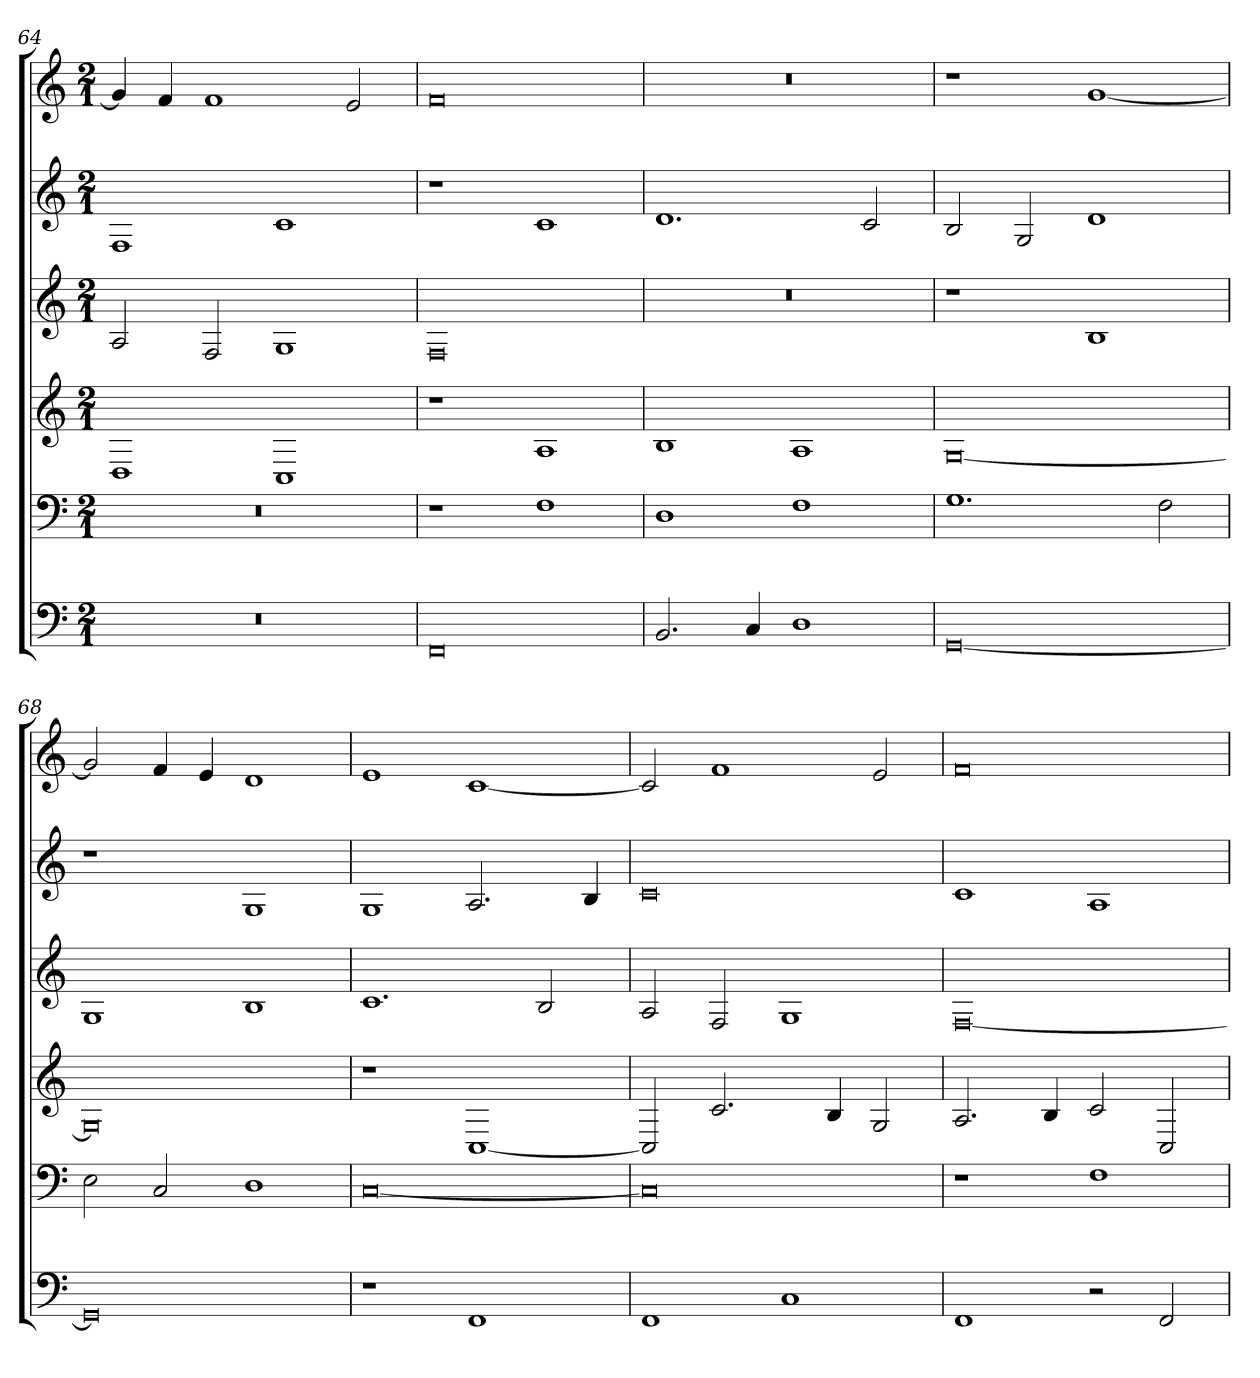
**kern	**kern	**kern	**kern	**kern	**kern
*part6	*part5	*part4	*part3	*part2	*part1
*staff6	*staff5	*staff4	*staff3	*staff2	*staff1
*clefF4	*clefF4	*clefG2	*clefG2	*clefG2	*clefG2
*M2/1	*M2/1	*M2/1	*M2/1	*M2/1	*M2/1
=64	=64	=64	=64	=64	=64
0r	0r	1D	2A	1F	4g]
.	.	.	.	.	4f
.	.	.	2F	.	1f
.	.	1C	1G	1c	.
.	.	.	.	.	2e
=65	=65	=65	=65	=65	=65
0FF	1r	1r	0F	1r	0f
.	1F	1A	.	1c	.
=66	=66	=66	=66	=66	=66
2.BB	1D	1B	0r	1.d	0r
4C	.	.	.	.	.
1D	1F	1A	.	.	.
.	.	.	.	2c	.
=67	=67	=67	=67	=67	=67
[0GG	1.G	[0G	1r	2B	1r
.	.	.	.	2G	.
.	.	.	1B	1d	[1g
.	2F	.	.	.	.
=68	=68	=68	=68	=68	=68
0GG]	2E	0G]	1G	1r	2g]
.	2C	.	.	.	4f
.	.	.	.	.	4e
.	1D	.	1B	1G	1d
=69	=69	=69	=69	=69	=69
1r	[0C	1r	1.c	1G	1e
1FF	.	[1C	.	2.A	[1c
.	.	.	2B	.	.
.	.	.	.	4B	.
=70	=70	=70	=70	=70	=70
1FF	0C]	2C]	2A	0c	2c]
.	.	2.c	2F	.	1f
1C	.	.	1G	.	.
.	.	4B	.	.	.
.	.	2G	.	.	2e
=71	=71	=71	=71	=71	=71
1FF	1r	2.A	[0F	1c	0f
.	.	4B	.	.	.
2r	1F	2c	.	1A	.
2FF	.	2C	.	.	.
=	=	=	=	=	=
*-	*-	*-	*-	*-	*-
